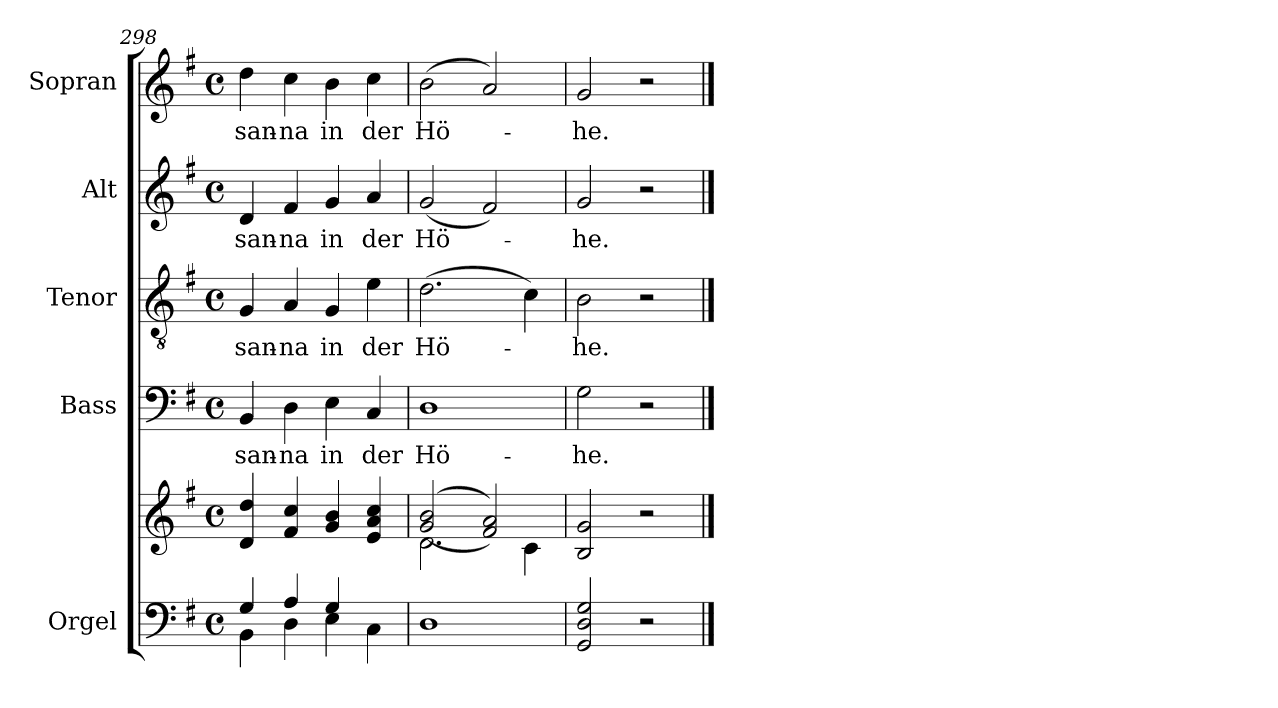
**kern	**kern	**kern	**text	**kern	**text	**kern	**text	**kern	**text
*part5	*part5	*part4	*part4	*part3	*part3	*part2	*part2	*part1	*part1
*staff6	*staff5	*staff4	*staff4	*staff3	*staff3	*staff2	*staff2	*staff1	*staff1
*I"Orgel	*	*I"Bass	*	*I"Tenor	*	*I"Alt	*	*I"Sopran	*
*I'Org.	*	*I'B.	*	*I'T.	*	*I'A.	*	*I'S.	*
*clefF4	*clefG2	*clefF4	*	*clefGv2	*	*clefG2	*	*clefG2	*
*k[f#]	*k[f#]	*k[f#]	*	*k[f#]	*	*k[f#]	*	*k[f#]	*
*G:	*G:	*G:	*	*G:	*	*G:	*	*G:	*
*M4/4	*M4/4	*M4/4	*	*M4/4	*	*M4/4	*	*M4/4	*
*met(c)	*met(c)	*met(c)	*	*met(c)	*	*met(c)	*	*met(c)	*
=298	=298	=298	=298	=298	=298	=298	=298	=298	=298
*^	*	*	*	*	*	*	*	*	*
4G/	4BB\	4d/ 4dd/	4BB/	-san-	4G/	-san-	4d/	-san-	4dd\	-san-
4A/	4D\	4f#/ 4cc/	4D\	-na	4A/	-na	4f#/	-na	4cc\	-na
4G/	4E\	4g/ 4b/	4E\	in	4G/	in	4g/	in	4b\	in
4ryy	4C\	4e/ 4a/ 4cc/	4C/	der	4e\	der	4a/	der	4cc\	der
*v	*v	*	*	*	*	*	*	*	*	*
=299	=299	=299	=299	=299	=299	=299	=299	=299	=299
*	*^	*	*	*	*	*	*	*	*
1D	(<(2g/ 2b/	2.d\	1D	Hö-	(2.d\	Hö-	(2g/	Hö-	(2b\	Hö-
.	2f#/ 2a/))	.	.	.	.	.	2f#/)	.	2a/)	.
.	.	4c\	.	.	4c\)	.	.	.	.	.
*	*v	*v	*	*	*	*	*	*	*	*
=300	=300	=300	=300	=300	=300	=300	=300	=300	=300
2GG/ 2D/ 2G/	2B/ 2g/	2G\	-he.	2B\	-he.	2g/	-he.	2g/	-he.
2r	2r	2r	.	2r	.	2r	.	2r	.
==	==	==	==	==	==	==	==	==	==
*-	*-	*-	*-	*-	*-	*-	*-	*-	*-
